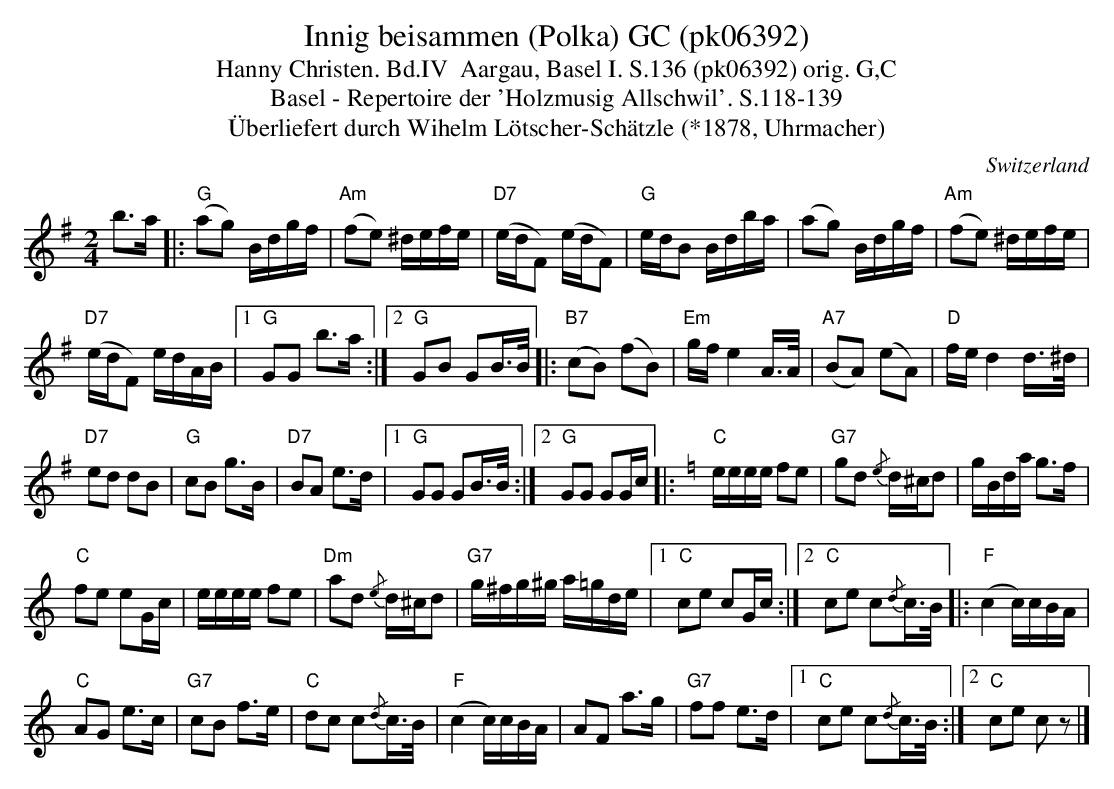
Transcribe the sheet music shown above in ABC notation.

X:1
T:Innig beisammen (Polka) GC (pk06392)
T:Hanny Christen. Bd.IV  Aargau, Basel I. S.136 (pk06392) orig. G,C
T: Basel - Repertoire der 'Holzmusig Allschwil'. S.118-139
T:Überliefert durch Wihelm Lötscher-Schätzle (*1878, Uhrmacher)
M:2/4
L:1/16
O:Switzerland
K:G major
b3a |: ("G"a2g2) Bdgf | ("Am"f2e2) ^defe | ("D7"edF2) (edF2) | "G"edB2 Bdba | (a2g2) Bdgf | ("Am"f2e2) ^defe |
("D7"edF2) edAB |1 "G"G2G2 b3a :|2 "G"G2B2 G2B>B |: ("B7"c2B2) (f2B2) | "Em"gfe4 A>A  | ("A7"B2A2) (e2A2) | "D"fed4d>^d |
"D7"e2d2 d2B2 | "G"c2B2 g3B | "D7"B2A2 e3d |1 "G"G2G2 G2B>B :|2 "G"G2G2 G2Gc |: [K:C] "C"eeee f2e2 | "G7"g2d2 {/e}d^cd2 | gBda g3f |
"C"f2e2 e2Gc | eeee f2e2 | "Dm"a2d2 {/e}d^cd2  | "G7"g^fg^g a=gde |1 "C"c2e2 c2Gc :|2 "C"c2e2 c2{/d}c>B |: ("F"c4c)cBA |
"C"A2G2 e3c | "G7"c2B2 f3e | "C"d2c2  c2{/d}c>B  | ("F"c4c)cBA | A2F2 a3g | "G7"f2f2 e3d |1 "C"c2e2 c2{/d}c>B :|2 "C"c2e2 c2z2 |]
